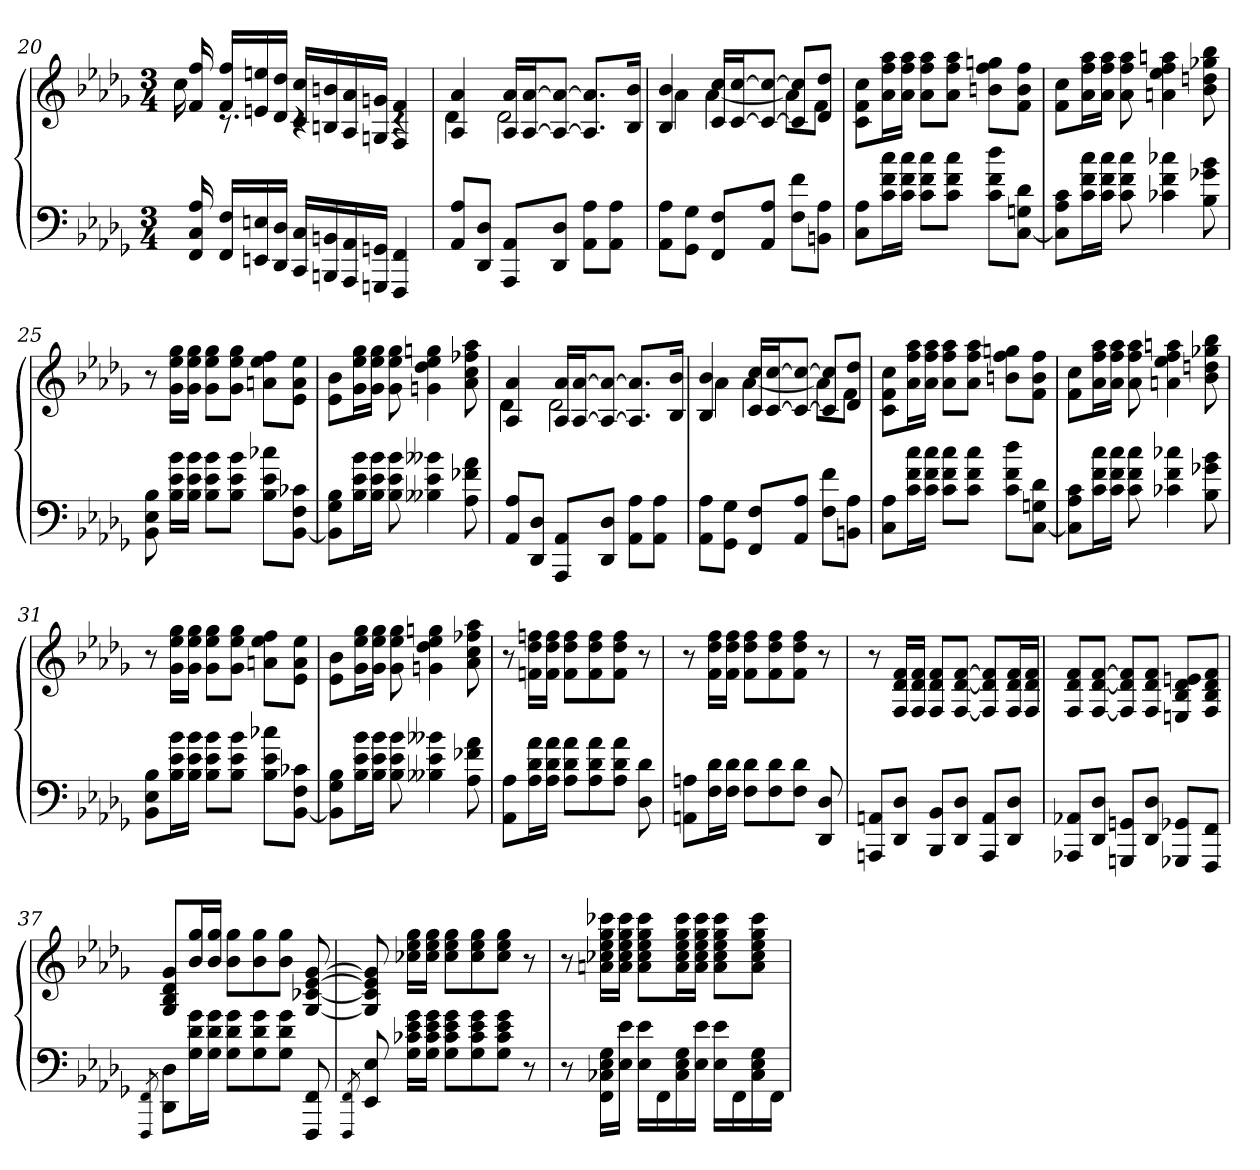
**kern	**kern
*part1	*part1
*staff2	*staff1
*clefF4	*clefG2
*k[b-e-a-d-g-]	*k[b-e-a-d-g-]
*b-:	*b-:
*M3/4	*M3/4
=20	=20
*	*^
16FF 16C 16A-	16f 16ff	16cc
16FF 16FLL	16f 16ffLL	8.rc
16EEn 16En	16en 16een	.
16DD- 16D-JJ	16d- 16dd-JJ	.
16CC 16CLL	16c 16ccLL	4rc
16BBBn 16BBn	16Bn 16bn	.
16AAA- 16AA-	16A- 16a-	.
16GGGn 16GGnJJ	16Gn 16gnJJ	.
4FFF 4FF	4F 4f	4rc
=21	=21	=21
8AA- 8A-L	4A- 4a-	4d-
8DD- 8D-J	.	.
8AAA- 8AA-L	16A- 16a-LL	2d-
.	[16A- [16a-J	.
8DD- 8D-J	8A-_ 8a-_J	.
8AA- 8A-L	8.A-] 8.a-]L	.
8AA- 8A-J	.	.
.	16B- 16b-Jk	.
=22	=22	=22
8AA- 8A-L	4B- 4b-	4a-
8GG- 8G-J	.	.
8FF 8FL	16c 16ccLL	[4a-
.	[16c [16ccJ	.
8AA- 8A-J	8c_ 8cc_J	.
8F 8fL	8c] 8cc]L	8a-L]
8BBn 8A-J	8d- 8dd-J	8fJ
*	*v	*v
=23	=23
8C 8A-L	8c 8f 8ccL
16c 16f 16ccL	16a- 16ff 16aa-L
16c 16f 16ccJJ	16a- 16ff 16aa-JJ
8c 8f 8ccL	8a- 8ff 8aa-L
8c 8f 8ccJ	8a- 8ff 8aa-J
8c 8f 8dd-L	8bn 8ff 8ggnL
[8C 8Gn 8d-J	8f 8b 8ffJ
=24	=24
8C] 8A- 8cL	8f 8ccL
16c 16f 16ccL	16a- 16ff 16aa-L
16c 16f 16ccJJ	16a- 16ff 16aa-JJ
8c 8f 8cc	8a- 8ff 8aa-
4c-X 4f 4cc-X	4an 4ee- 4ff 4aan
8B- 8g-X 8b-	8b- 8ddn 8gg-X 8bb-
=25	=25
8BB- 8E- 8B-	8r
16B- 16e- 16b-LL	16g- 16ee- 16gg-LL
16B- 16e- 16b-JJ	16g- 16ee- 16gg-JJ
8B- 8e- 8b-L	8g- 8ee- 8gg-L
8B- 8e- 8b-J	8g- 8ee- 8gg-J
8B- 8e- 8cc-XL	8an 8ee- 8ffL
[8BB- 8F 8c-XJ	8e- 8a 8ee-J
=26	=26
8BB-] 8G- 8B-L	8e- 8b-L
16B- 16e- 16b-L	16g- 16ee- 16gg-L
16B- 16e- 16b-JJ	16g- 16ee- 16gg-JJ
8B- 8e- 8b-	8g- 8ee- 8gg-
4B--X 4e- 4b--X	4gn 4dd- 4ee- 4ggn
8A- 8f-X 8a-	8a- 8cc 8ff-X 8aa-
=27	=27
*	*^
8AA- 8A-L	4A- 4a-	4d-
8DD- 8D-J	.	.
8AAA- 8AA-L	16A- 16a-LL	2d-
.	[16A- [16a-J	.
8DD- 8D-J	8A-_ 8a-_J	.
8AA- 8A-L	8.A-] 8.a-]L	.
8AA- 8A-J	.	.
.	16B- 16b-Jk	.
=28	=28	=28
8AA- 8A-L	4B- 4b-	4a-
8GG- 8G-J	.	.
8FF 8FL	16c 16ccLL	[4a-
.	[16c [16ccJ	.
8AA- 8A-J	8c_ 8cc_J	.
8F 8fL	8c] 8cc]L	8a-L]
8BBn 8A-J	8d- 8dd-J	8fJ
*	*v	*v
=29	=29
8C 8A-L	8c 8f 8ccL
16c 16f 16ccL	16a- 16ff 16aa-L
16c 16f 16ccJJ	16a- 16ff 16aa-JJ
8c 8f 8ccL	8a- 8ff 8aa-L
8c 8f 8ccJ	8a- 8ff 8aa-J
8c 8f 8dd-L	8bn 8ff 8ggnL
[8C 8Gn 8d-J	8f 8b 8ffJ
=30	=30
8C] 8A- 8cL	8f 8ccL
16c 16f 16ccL	16a- 16ff 16aa-L
16c 16f 16ccJJ	16a- 16ff 16aa-JJ
8c 8f 8cc	8a- 8ff 8aa-
4c-X 4f 4cc-X	4an 4ee- 4ff 4aan
8B- 8g-X 8b-	8b- 8ddn 8gg-X 8bb-
=31	=31
8BB- 8E- 8B-L	8r
16B- 16e- 16b-L	16g- 16ee- 16gg-LL
16B- 16e- 16b-JJ	16g- 16ee- 16gg-JJ
8B- 8e- 8b-L	8g- 8ee- 8gg-L
8B- 8e- 8b-J	8g- 8ee- 8gg-J
8B- 8e- 8cc-XL	8an 8ee- 8ffL
[8BB- 8F 8c-XJ	8e- 8a 8ee-J
=32	=32
8BB-] 8G- 8B-L	8e- 8b-L
16B- 16e- 16b-L	16g- 16ee- 16gg-L
16B- 16e- 16b-JJ	16g- 16ee- 16gg-JJ
8B- 8e- 8b-	8g- 8ee- 8gg-
4B--X 4e- 4b--X	4gn 4dd- 4ee- 4ggn
8A- 8f-X 8a-	8a- 8cc 8ff-X 8aa-
=33	=33
8AA- 8A-L	8r
16A- 16d- 16a-L	16fn 16dd- 16ffnLL
16A- 16d- 16a-JJ	16f 16dd- 16ffJJ
8A- 8d- 8a-L	8f 8dd- 8ffL
8A- 8d- 8a-	8f 8dd- 8ff
8A- 8d- 8a-J	8f 8dd- 8ffJ
8D- 8d-	8r
=34	=34
8AAn 8AnL	8r
16F 16d-L	16f 16dd- 16ffLL
16F 16d-JJ	16f 16dd- 16ffJJ
8F 8d-L	8f 8dd- 8ffL
8F 8d-	8f 8dd- 8ff
8F 8d-J	8f 8dd- 8ffJ
8DD- 8D-	8r
=35	=35
8AAAn 8AAnL	8r
8DD- 8D-J	16F 16d- 16fLL
.	16F 16d- 16fJJ
8BBB- 8BB-L	8F 8d- 8fL
8DD- 8D-J	[8F [8d- [8fJ
8AAA 8AAL	8F] 8d-] 8f]L
8DD- 8D-J	16F 16d- 16fL
.	16F 16d- 16fJJ
=36	=36
8AAA-X 8AA-XL	8F 8d- 8fL
8DD- 8D-J	[8F [8d- [8fJ
8GGGn 8GGnL	8F] 8d-] 8f]L
8DD- 8D-J	8F 8d- 8fJ
8GGG-X 8GG-XL	8En 8B- 8d- 8enL
8FFF 8FFJ	8F 8B- 8d- 8fJ
=37	=37
8qFFF/ 8qFF/	.
8DD- 8D-L	8G- 8B- 8d- 8g-L
16G- 16d- 16g-L	16b- 16gg-L
16G- 16d- 16g-JJ	16b- 16gg-JJ
8G- 8d- 8g-L	8b- 8gg-L
8G- 8d- 8g-	8b- 8gg-
8G- 8d- 8g-J	8b- 8gg-J
8FFF 8FF	[8G- [8c-X [8e- [8g-
=38	=38
8qFFF/ 8qFF/	.
8EE- 8E-	8G-] 8c-] 8e-] 8g-]
16G- 16c-X 16e- 16g-LL	16cc-X 16ee- 16gg-LL
16G- 16c- 16e- 16g-JJ	16cc- 16ee- 16gg-JJ
8G- 8c- 8e- 8g-L	8cc- 8ee- 8gg-L
8G- 8c- 8e- 8g-	8cc- 8ee- 8gg-
8G- 8c- 8e- 8g-J	8cc- 8ee- 8gg-J
8r	8r
=39	=39
8r	8r
16FF 16C-X 16E- 16G-LL	16an 16cc-X 16ee- 16gg- 16ccc-XLL
16E- 16e-JJ	16a 16cc- 16ee- 16gg- 16ccc-JJ
16E- 16e-LL	8a 8cc- 8ee- 8gg- 8ccc-L
16FF	.
16C- 16E- 16G-	16a 16cc- 16ee- 16gg- 16ccc-L
16E- 16e-JJ	16a 16cc- 16ee- 16gg- 16ccc-JJ
16E- 16e-LL	8a 8cc- 8ee- 8gg- 8ccc-L
16FF	.
16C- 16E- 16G-	8a 8cc- 8ee- 8gg- 8ccc-J
16FFJJ	.
=	=
*-	*-
